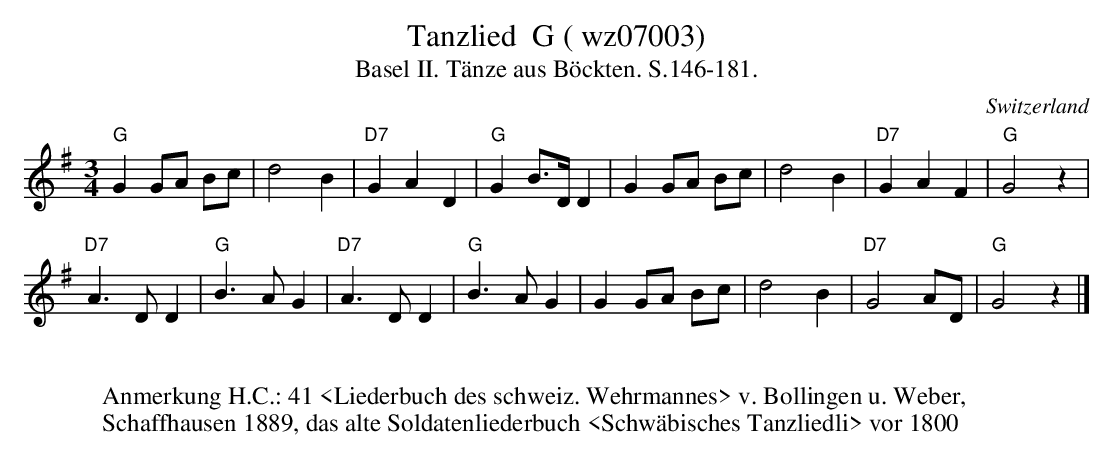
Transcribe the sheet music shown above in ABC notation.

X:1
T:Tanzlied  G ( wz07003)
T: Basel II. Tänze aus Böckten. S.146-181.
M:3/4
L:1/4
O:Switzerland
K:G major
"G"GG/A/ B/c/ | d2B | "D7"GAD | "G"GB/>D/ D | GG/A/ B/c/ | d2B | "D7"GAF | "G"G2z |
"D7"A>DD | "G"B>AG | "D7"A>DD | "G"B>AG | GG/A/ B/c/ | d2B | "D7"G2A/D/ | "G"G2z |]
W:
W:Anmerkung H.C.: 41 <Liederbuch des schweiz. Wehrmannes> v. Bollingen u. Weber,
W:Schaffhausen 1889, das alte Soldatenliederbuch <Schwäbisches Tanzliedli> vor 1800
